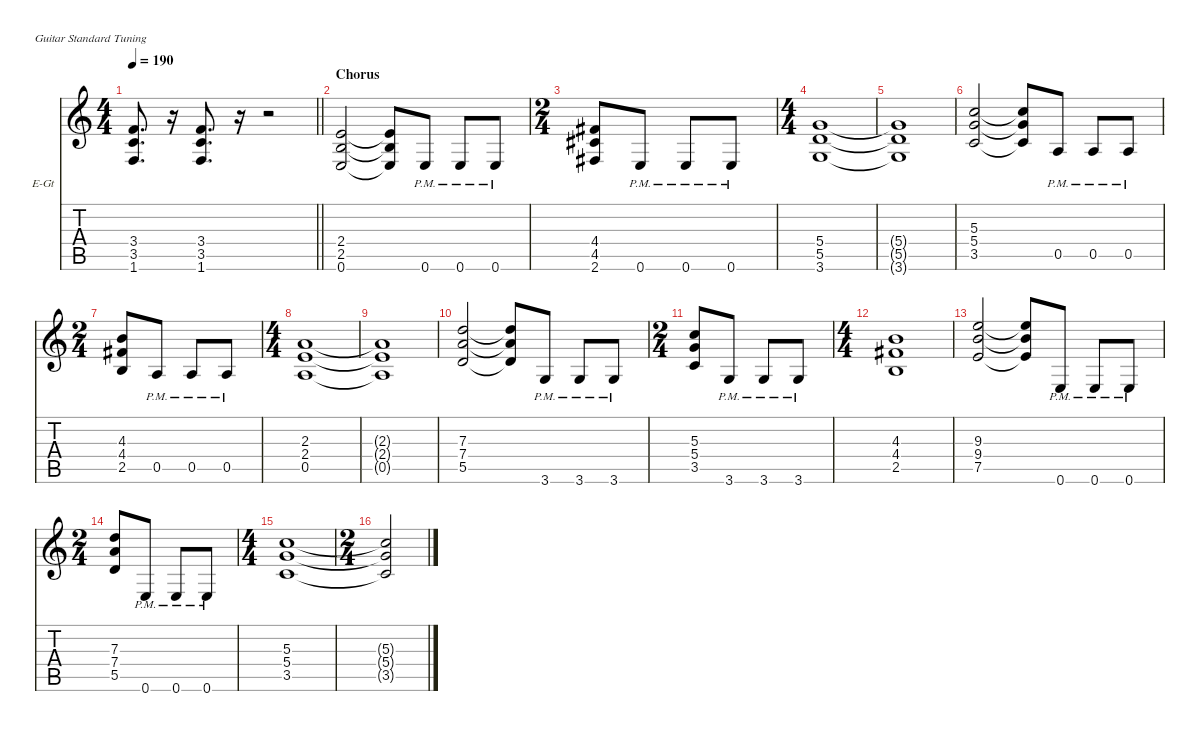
\hideDynamics
\bracketExtendMode nobrackets
\firstSystemTrackNameOrientation horizontal
\otherSystemsTrackNameOrientation horizontal
\track ("James Hetfield" "E-Gt") {instrument distortionguitar}
\staff {score tabs}
\tuning (E4 B3 G3 D3 A2 E2)
\ts (4 4)
\tempo 190
\clef g2
\barLineRight lightlight
\ks c
(3.4 3.5 1.6).8{d dy fff} r.16 (3.4 3.5 1.6).8{d} r.16 r.2 |
\section ("" "Chorus")
(2.4 2.5 0.6).2 (2.4{t} 2.5{t} 0.6{t}).8{dy f} 0.6{pm}.8{dy fff} 0.6{pm}.8 0.6{pm}.8 |
\ts (2 4)
\beaming (8 2 2)
(4.4{acc #} 4.5{acc #} 2.6{acc #}).8{dy f} 0.6{pm}.8{dy fff} 0.6{pm}.8 0.6{pm}.8 |
\ts (4 4)
\beaming (8 2 2 2 2)
(5.4 5.5 3.6).1{dy f} |
(5.4{t} 5.5{t} 3.6{t}).1 |
(5.3 5.4 3.5).2{dy fff} (5.3{t} 5.4{t} 3.5{t}).8{dy f} 0.5{pm}.8{dy fff} 0.5{pm}.8 0.5{pm}.8 |
\ts (2 4)
\beaming (8 2 2)
(4.3 4.4{acc #} 2.5).8{dy f} 0.5{pm}.8{dy fff} 0.5{pm}.8 0.5{pm}.8 |
\ts (4 4)
\beaming (8 2 2 2 2)
(2.3 2.4 0.5).1 |
(2.3{t} 2.4{t} 0.5{t}).1{dy f} |
(7.3 7.4 5.5).2{dy fff} (7.3{t} 7.4{t} 5.5{t}).8{dy f} 3.6{pm}.8{dy fff} 3.6{pm}.8 3.6{pm}.8 |
\ts (2 4)
\beaming (8 2 2)
(5.3 5.4 3.5).8 3.6{pm}.8 3.6{pm}.8 3.6{pm}.8 |
\ts (4 4)
\beaming (8 2 2 2 2)
(4.3 4.4{acc #} 2.5).1 |
(9.3 9.4 7.5).2 (9.3{t} 9.4{t} 7.5{t}).8{dy f} 0.6{pm}.8{dy fff} 0.6{pm}.8 0.6{pm}.8 |
\ts (2 4)
\beaming (8 2 2)
(7.3 7.4 5.5).8 0.6{pm}.8 0.6{pm}.8 0.6{pm}.8 |
\ts (4 4)
\beaming (8 2 2 2 2)
(5.3 5.4 3.5).1 |
\ts (2 4)
\beaming (8 2 2)
(5.3{t} 5.4{t} 3.5{t}).2{dy f}
